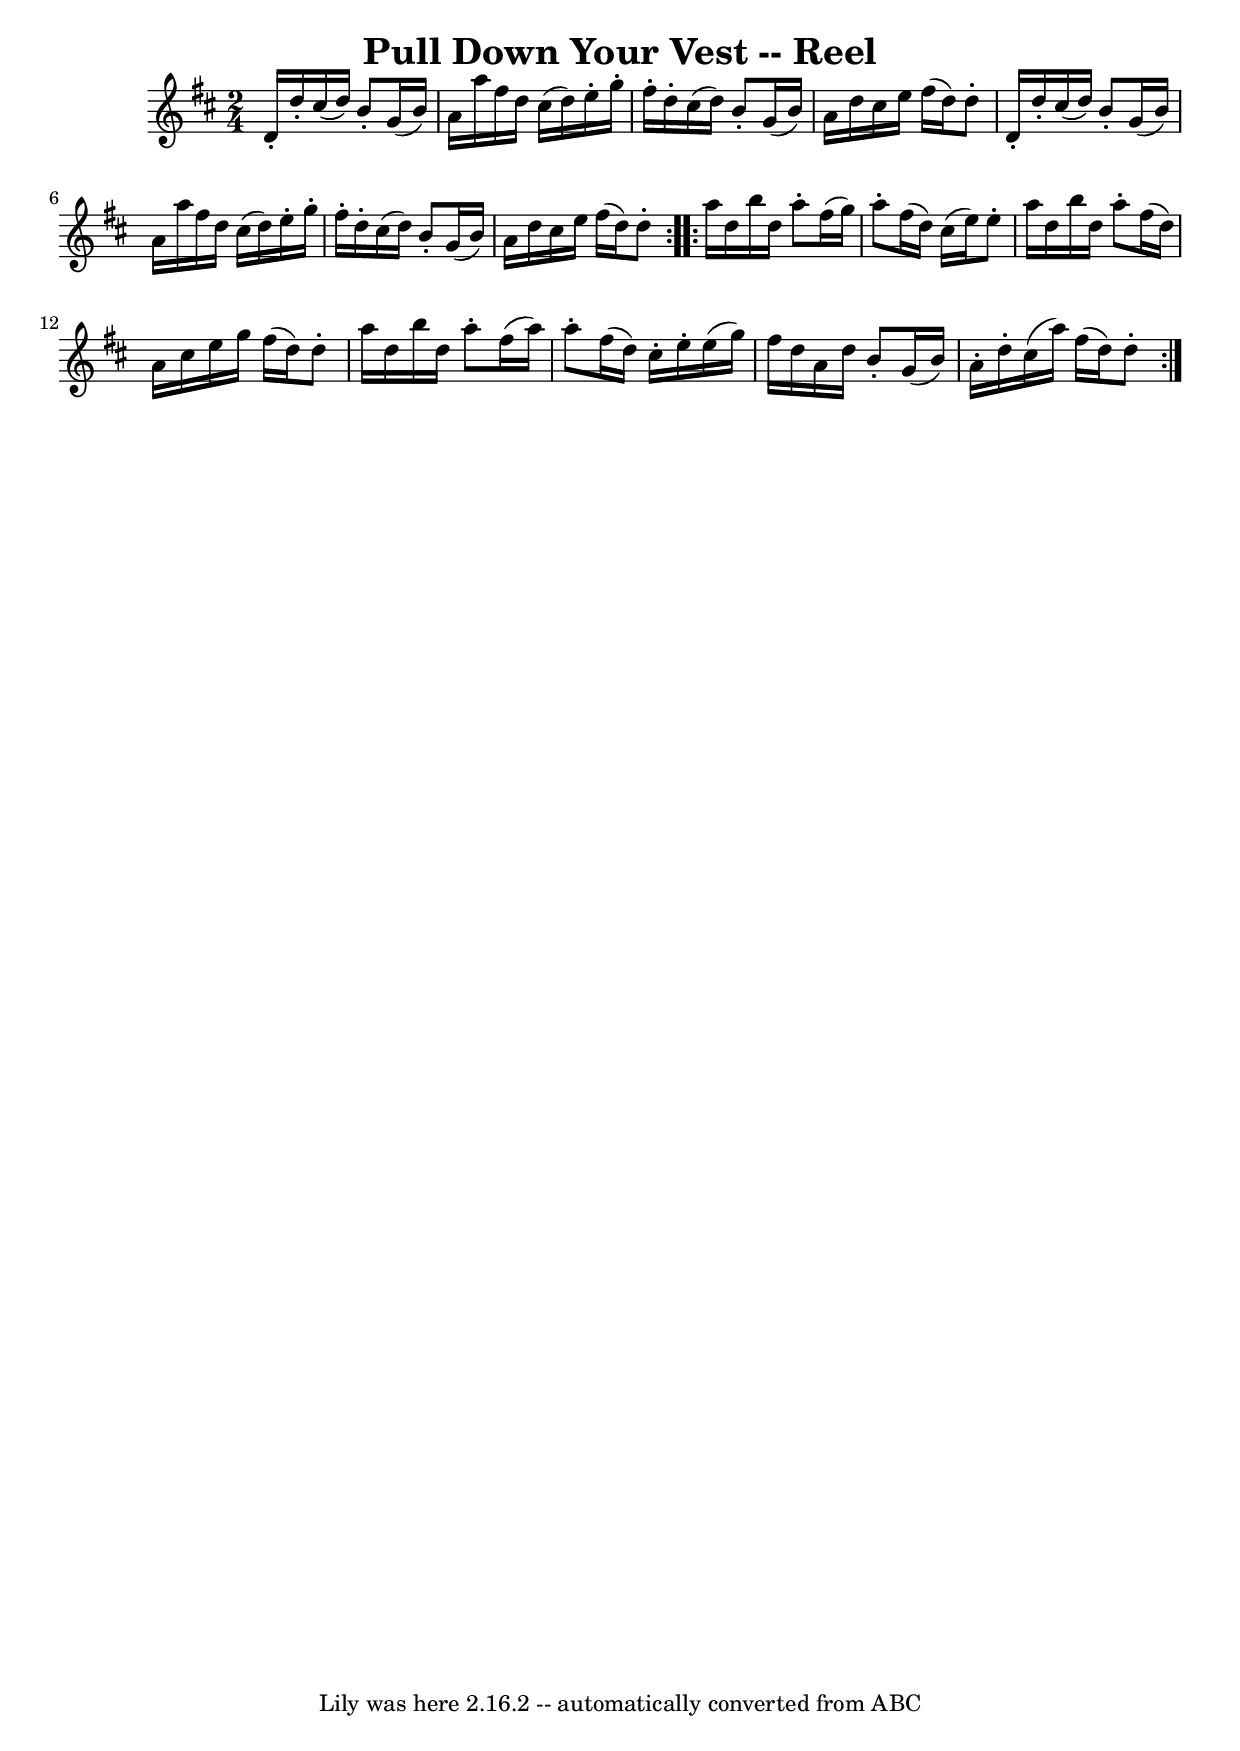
\version "2.16.2"
\include "Mammoth.ily"
\header {
  %% book = "Ryan's Mammoth Collection"
 crossRefNumber = "1"
 footnotes = "\\\\183"
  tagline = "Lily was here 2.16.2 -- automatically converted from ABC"
  title = "Pull Down Your Vest -- Reel"

}
voicedefault =  {



  \repeat volta 2 {

    \time 2/4 
    \key d \major
 d'16-. d''16-. cis''16 (d''16) b'8-. g'16 (b'16)    |
 a'16 a''16 fis''16 d''16 cis''16 ( d''16) e''16-. g''16-.    |
 fis''16-. d''16-. cis''16 (d''16) b'8-. g'16 (b'16)   |
 a'16 d''16 cis''16 e''16 fis''16 (d''16) d''8-.    |
 d'16-. d''16-. cis''16 (d''16) b'8-. g'16 (b'16)    |
 a'16 a''16 fis''16 d''16 cis''16 (d''16) e''16-. g''16-.     |
 fis''16-. d''16-. cis''16 (d''16) b'8-. g'16 ( b'16)    |
 a'16 d''16 cis''16 e''16 fis''16 (d''16) d''8-.   
  } 
  \repeat volta 2 { a''16 d''16 b''16 d''16 a''8-. fis''16 (g''16)    |
 a''8-. fis''16 (d''16) cis''16 (e''16) e''8-.    |
 a''16 d''16 b''16 d''16 a''8-. fis''16 (d''16)    |
 a'16 cis''16 e''16 g''16 fis''16 (d''16) d''8-.    |
 a''16 d''16 b''16 d''16 a''8-. fis''16 (a''16)    |
 a''8-. fis''16 ( d''16) cis''16-. e''16-. e''16 (g''16)    |
 fis''16 d''16 a'16 d''16 b'8-. g'16 (b'16)    |
 a'16-.   
 d''16-. cis''16 (a''16) fis''16 (d''16) d''8-.   
  }   

}

\score{
  <<

    \context Staff="default"
    {
      \voicedefault 
      
    }

  >>
  \layout {
    
  }
  \midi {
  }

}
